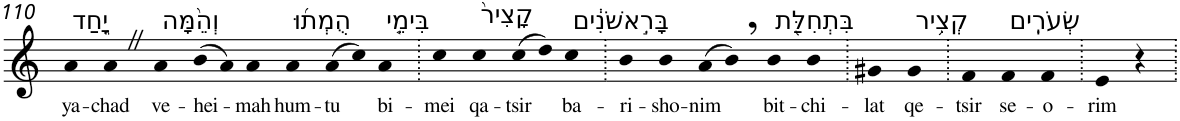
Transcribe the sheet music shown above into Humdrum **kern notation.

**kern	**text
*part1	*part1
*staff1	*staff1
*I"Piano	*
*I'Pno	*
!!LO:PB:g=z
*clefG2	*
*k[]	*
=110	=110
!LO:TX:a:t=יָ֑חַד	!
!	!LO:LY:b
4a	ya-
!	!LO:LY:b
4aZ	-chad
!LO:TX:a:t=וְהֵ֨מָּה	!
!	!LO:LY:b
4a	ve-
!	!LO:LY:b
(>8b	-hei-
8a)	.
!	!LO:LY:b
4a	-mah
!LO:TX:a:t=הֻמְת֜וּ	!
!	!LO:LY:b
4a	hum-
!	!LO:LY:b
(>8a	-tu
8cc)	.
!LO:TX:a:t=בִּימֵ֤י	!
!	!LO:LY:b
4a	bi-
=111.	=111.
!	!LO:LY:b
4cc	-mei
!LO:TX:a:t=קָצִיר֙	!
!	!LO:LY:b
4cc	qa-
!	!LO:LY:b
(>8cc	-tsir
8dd)	.
!LO:TX:a:t=בָּרִ֣אשֹׁנִ֔ים	!
!	!LO:LY:b
4cc	ba-
=112.	=112.
!	!LO:LY:b
4b	-ri-
!	!LO:LY:b
4b	-sho-
!	!LO:LY:b
(>8a	-nim
8b,)	.
!LO:TX:a:t=בִּתְחִלַּ֖ת	!
!	!LO:LY:b
4b	bit-
!	!LO:LY:b
4b	-chi-
=113.	=113.
!	!LO:LY:b
4g#X	-lat
!LO:TX:a:t=קְצִ֥יר	!
!	!LO:LY:b
4g#	qe-
=114.	=114.
!	!LO:LY:b
4f	-tsir
!LO:TX:a:t=שְׂעֹרִֽים	!
!	!LO:LY:b
4f	se-
!	!LO:LY:b
4f	-o-
=115.	=115.
!	!LO:LY:b
4e	-rim
4r	.
=.	=.
*-	*-
